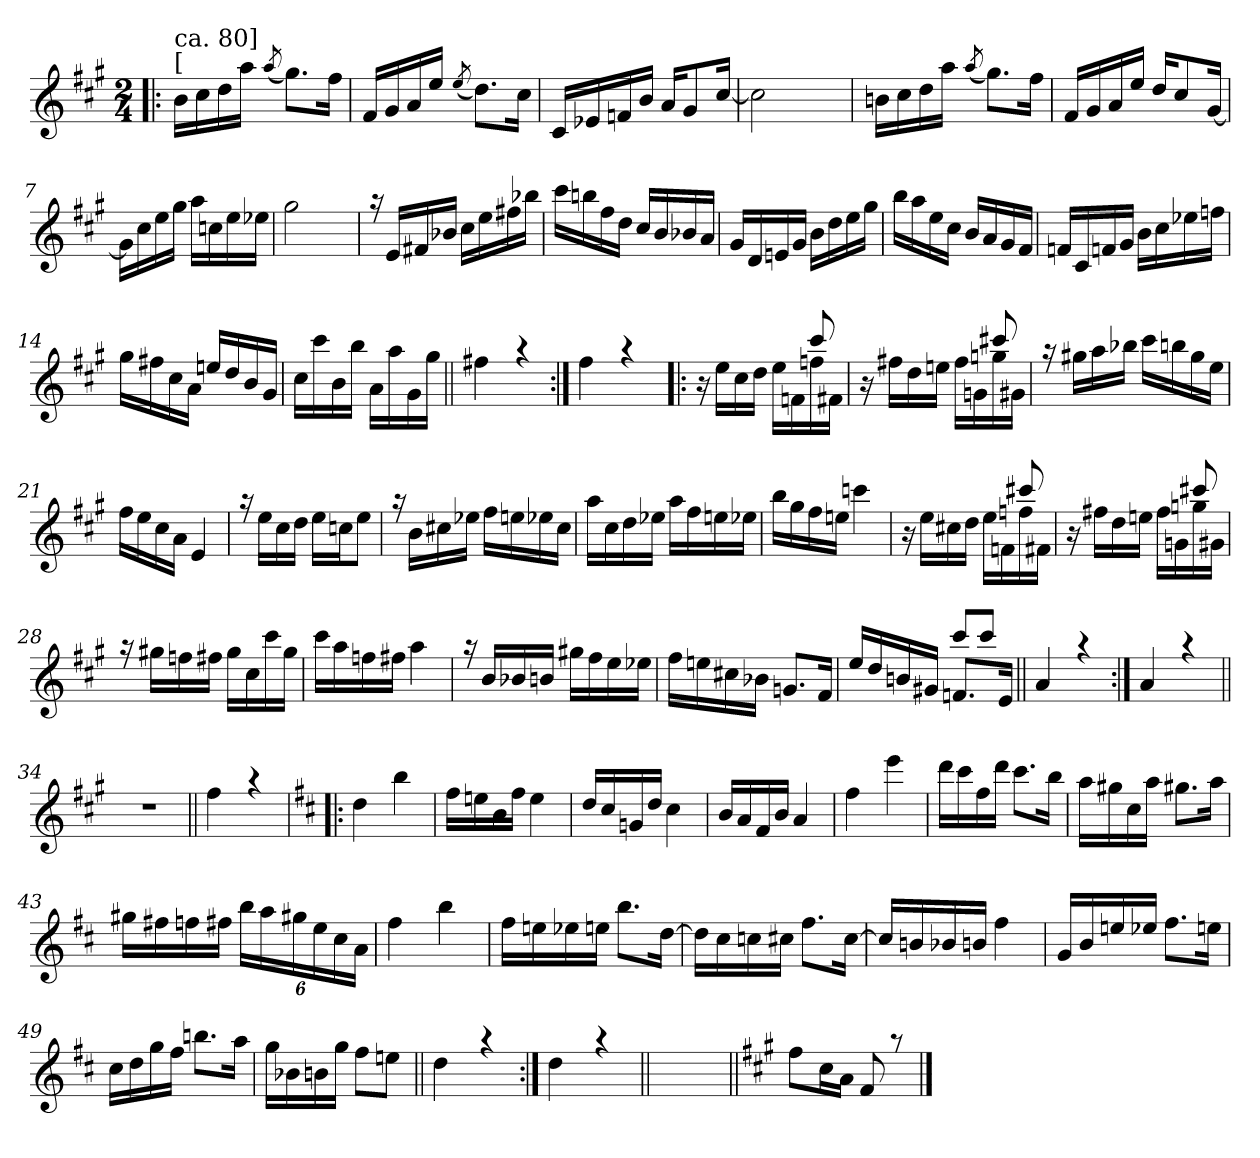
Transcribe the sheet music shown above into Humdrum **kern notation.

**kern
*part1
*staff1
*clefG2
*k[f#c#g#]
*A:
*M2/4
=1!|:
*^
!LO:TX:a:t=[	!
!LO:TX:a:t=ca. 80]	!
16b\LL	4ryy
16cc#\	.
16dd\	.
16aa\JJ	.
(<8qaa/	.
8.gg#\L)	4ryy
16ff#\Jk	.
=2	=2
16f#/LL	4ryy
16g#/	.
16a/	.
16ee/JJ	.
(<8qee/	.
8.dd\L)	4ryy
16cc#\Jk	.
=3	=3
16c#/LL	4ryy
16e-X/	.
16fn/	.
16b/JJ	.
16a/KL	4ryy
8g#/	.
[>16cc#/Jk	.
=4	=4
2cc#\]	4ryy
.	4ryy
!!LO:LB:g=z	!!
=5	=5
16bn\LL	4ryy
16cc#\	.
16dd\	.
16aa\JJ	.
(<8qaa/	.
8.gg#\L)	4ryy
16ff#\Jk	.
=6	=6
16f#/LL	4ryy
16g#/	.
16a/	.
16ee/JJ	.
16dd/KL	4ryy
8cc#/	.
[>16g#/Jk	.
=7	=7
16g#\LL]	4ryy
16cc#\	.
16ee\	.
16gg#\JJ	.
16aa\LL	4ryy
16ccn\	.
16ee\	.
16ee-X\JJ	.
=8	=8
2gg#\	4ryy
.	4ryy
!!LO:LB:g=z	!!
=9	=9
16raa	2ryy
16e/LL	.
16f#X/	.
16b-X/JJ	.
16cc#\LL	.
16ee\	.
16ff#X\	.
16bb-X\JJ	.
=10	=10
16ccc#\LL	4ryy
16bbn\	.
16ff#\	.
16dd\JJ	.
16cc#/LL	4ryy
16b/	.
16b-X/	.
16a/JJ	.
=11	=11
16g#/LL	4ryy
16d/	.
16en/	.
16g#/JJ	.
16b\LL	4ryy
16dd\	.
16ee\	.
16gg#\JJ	.
=12	=12
16bb\LL	4ryy
16aa\	.
16ee\	.
16cc#\JJ	.
16b/LL	4ryy
16a/	.
16g#/	.
16f#/JJ	.
!!LO:LB:g=z	!!
=13	=13
16fn/LL	4ryy
16c#/	.
16fn/	.
16g#/JJ	.
16b\LL	4ryy
16cc#\	.
16ee-X\	.
16ffn\JJ	.
=14	=14
16gg#\LL	4ryy
16ff#X\	.
16cc#\	.
16a\JJ	.
16een/LL	4ryy
16dd/	.
16b/	.
16g#/JJ	.
=15	=15
16cc#\LL	8ryy
16ccc#\	.
16b\	8ryy
16bb\JJ	.
16a\LL	8ryy
16aa\	.
16g#\	8ryy
16gg#\JJ	.
!!LO:LB:g=z	!!
=16||	=16||
4ff#X\	4ryy
4raa	4ryy
=17:|!	=17:|!
4ff#\	4ryy
4raa	4ryy
=18!|:	=18!|:
*	*^
16r	4.ryy	4.ryy
16ee\LL	.	.
16cc#\	.	.
16dd\JJ	.	.
16ee\LL	.	.
16fn\	.	.
16ffn\	8ryy	8ccc#!/
16f#X\JJ	.	.
=19	=19	=19
16r	4.ryy	4.ryy
16ff#X\LL	.	.
16dd\	.	.
16een\JJ	.	.
16ff#\LL	.	.
16gn\	.	.
16ggn\	8ryy	8ccc#X!/
16g#X\JJ	.	.
*	*v	*v
!!LO:LB:g=z
=20	=20
16raa	2ryy
16gg#X\LL	.
16aa\	.
16bb-X\JJ	.
16ccc#\LL	.
16bbn\	.
16gg#\	.
16ee\JJ	.
=21	=21
16ff#\LL	4ryy
16ee\	.
16cc#\	.
16a\JJ	.
4e/	4ryy
=22	=22
16raa	4ryy
16ee\LL	.
16cc#\	.
16dd\JJ	.
16ee\LL	4ryy
16ccn\J	.
8ee\J	.
=23	=23
16raa	4ryy
16b\LL	.
16cc#X\	.
16ee-X\JJ	.
16ff#\LL	4ryy
16een\	.
16ee-X\	.
16cc#\JJ	.
!!LO:LB:g=z	!!
=24	=24
16aa\LL	4ryy
16cc#\	.
16dd\	.
16ee-X\JJ	.
16aa\LL	4ryy
16ff#\	.
16een\	.
16ee-X\JJ	.
=25	=25
16bb\LL	4ryy
16gg#\	.
16ff#\	.
16een\JJ	.
4cccn\	4ryy
=26	=26
*	*^
16r	4.ryy	4.ryy
16ee\LL	.	.
16cc#X\	.	.
16dd\JJ	.	.
16ee\LL	.	.
16fn\	.	.
16ffn\	8ryy	8ccc#X!/
16f#X\JJ	.	.
=27	=27	=27
16r	4.ryy	4.ryy
16ff#X\LL	.	.
16dd\	.	.
16een\JJ	.	.
16ff#\LL	.	.
16gn\	.	.
16ggn\	8ryy	8ccc#X!/
16g#X\JJ	.	.
*	*v	*v
!!LO:LB:g=z
=28	=28
16raa	4ryy
16gg#X\LL	.
16ffn\	.
16ff#X\JJ	.
16gg#\LL	4ryy
16cc#\	.
16ccc#\	.
16gg#\JJ	.
=29	=29
16ccc#\LL	4ryy
16aa\	.
16ffn\	.
16ff#X\JJ	.
4aa\	4ryy
=30	=30
16raa	4ryy
16b/LL	.
16b-X/	.
16bn/JJ	.
16gg#X\LL	4ryy
16ff#\	.
16ee\	.
16ee-X\JJ	.
=31	=31
16ff#\LL	4ryy
16een\	.
16cc#X\	.
16b-X\JJ	.
8.gn/L	4ryy
16f#/Jk	.
!!LO:PB:g=z	!!
=32	=32
*	*^
16ee/LL	4ryy	4ryy
16dd/	.	.
16bn/	.	.
16g#X/JJ	.	.
8.fn/L	8ryy	8ccc#!/L
.	8ryy	8ccc#!/J
16e/Jk	.	.
*	*v	*v
=33||	=33||
4a/	4ryy
4raa	4ryy
=34:|!	=34:|!
4a/	4ryy
4raa	4ryy
*v	*v
=34X341||
2r
=35||
*^
4ff#\	4ryy
4raa	4ryy
!!LO:LB:g=z	!!
=36!|:	=36!|:
*k[f#c#]	*
*D:	*
4dd\	4ryy
4bb\	4ryy
=37	=37
16ff#\LL	2ryy
16een\	.
16b\	.
16ff#\JJ	.
4ee\	.
=38	=38
16dd/LL	4ryy
16cc#/	.
16gn/	.
16dd/JJ	.
4cc#\	4ryy
=39	=39
16b/LL	4ryy
16a/	.
16f#/	.
16b/JJ	.
4a/	4ryy
=40	=40
4ff#\	4ryy
4eee\	4ryy
!!LO:LB:g=z	!!
=41	=41
16ddd\LL	4ryy
16ccc#\	.
16ff#\	.
16ddd\JJ	.
8.ccc#\L	4ryy
16bb\Jk	.
=42	=42
16aa\LL	4ryy
16gg#X\	.
16cc#\	.
16aa\JJ	.
8.gg#X\L	4ryy
16aa\Jk	.
=43	=43
16gg#X\LL	4ryy
16ff#X\	.
16ffn\	.
16ff#X\JJ	.
24bb\LL	4ryy
24aa\	.
24gg#X\	.
24ee\	.
24cc#\	.
24a\JJ	.
=44	=44
4ff#\	4ryy
4bb\	4ryy
!!LO:LB:g=z	!!
=45	=45
16ff#\LL	4ryy
16een\	.
16ee-X\	.
16een\JJ	.
8.bb\L	4ryy
[<16dd\Jk	.
=46	=46
16dd\LL]	4ryy
16cc#\	.
16ccn\	.
16cc#X\JJ	.
8.ff#\L	4ryy
[<16cc#\Jk	.
=47	=47
16cc#/LL]	4ryy
16bn/	.
16b-X/	.
16bn/JJ	.
4ff#\	4ryy
=48	=48
16g/LL	4ryy
16b/	.
16een/	.
16ee-X/JJ	.
8.ff#\L	4ryy
16een\Jk	.
=49	=49
16cc#\LL	4ryy
16dd\	.
16gg\	.
16ff#\JJ	.
8.bbn\L	4ryy
16aa\Jk	.
!!LO:LB:g=z	!!
=50	=50
16gg\LL	4ryy
16b-X\	.
16bn\	.
16gg\JJ	.
8ff#\L	8ryy
8een\J	8ryy
=51||	=51||
4dd\	4ryy
4raa	4ryy
=52:|!	=52:|!
4dd\	4ryy
4raa	4ryy
*v	*v
=52X522||
2ryy
=53||
*k[f#c#g#]
*A:
*^
8ff#\L	2ryy
16cc#\L	.
16a\JJ	.
8f#/	.
8raa	.
*v	*v
==
*-
